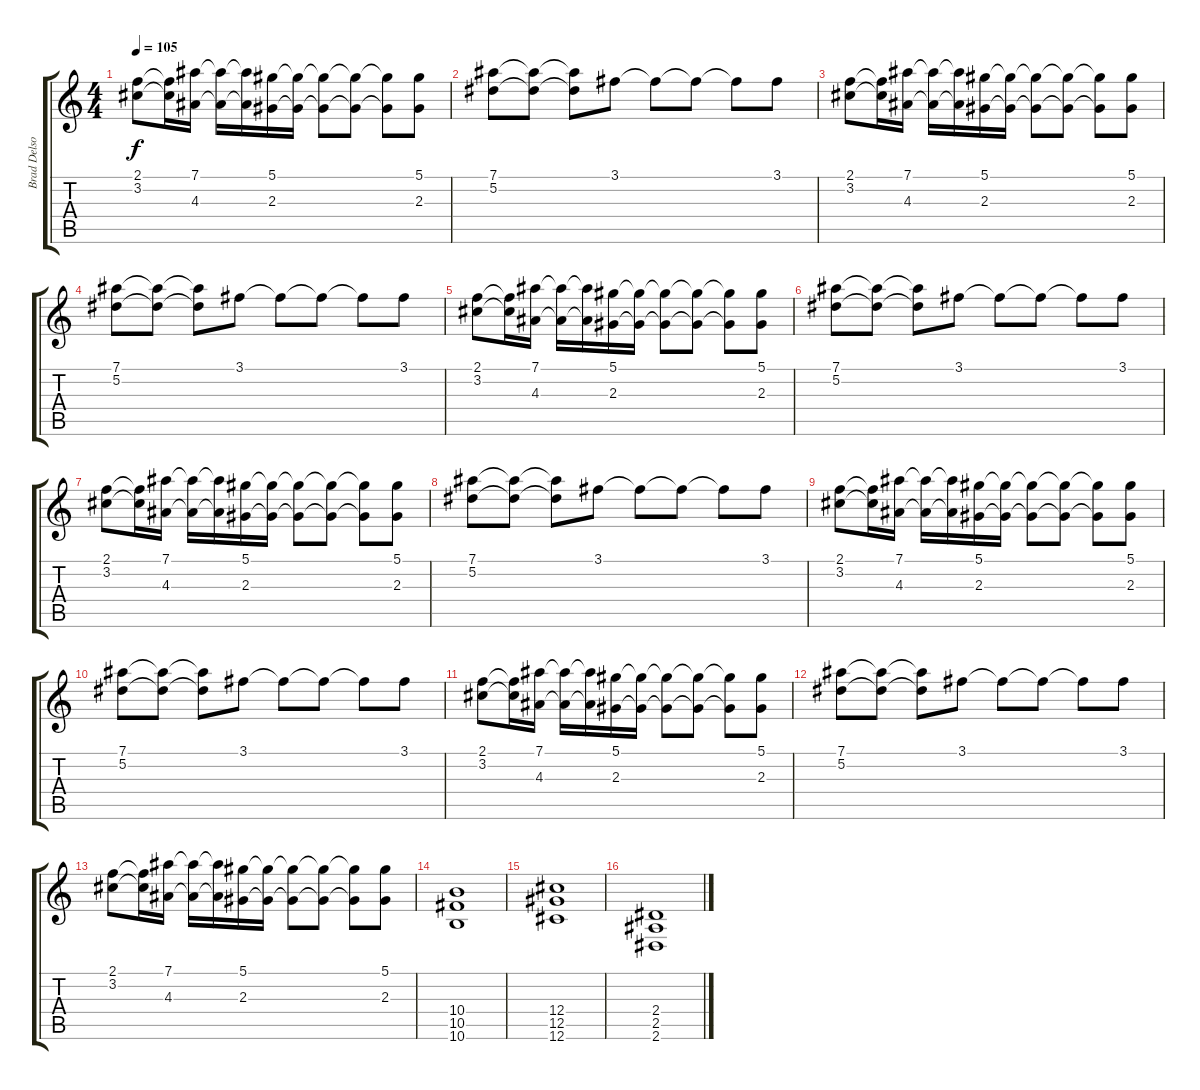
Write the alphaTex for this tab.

\track ("Brad Delson (Main Guitar)" "Brad Delso") {instrument distortionguitar}
\staff {score tabs}
\tuning (Eb4 Bb3 Gb3 Db3 Ab2 Db2) {hide}
\ts (4 4)
\tempo 105
\clef g2
\ks c
(2.1 3.2).8{dy f} (2.1{t} 3.2{t}).16 (7.1 4.3).16 (7.1{t} 4.3{t}).16 (7.1{t} 4.3{t}).16 (5.1 2.3).16 (5.1{t} 2.3{t}).16 (5.1{t} 2.3{t}).8 (5.1{t} 2.3{t}).8 (5.1{t} 2.3{t}).8 (5.1 2.3).8 |
(7.1 5.2).8{instrument acousticguitarsteel} (7.1{t} 5.2{t}).8 (7.1{t} 5.2{t}).8 3.1.8 3.1{t}.8 3.1{t}.8 3.1{t}.8 3.1.8 |
(2.1 3.2).8 (2.1{t} 3.2{t}).16 (7.1 4.3).16 (7.1{t} 4.3{t}).16 (7.1{t} 4.3{t}).16 (5.1 2.3).16 (5.1{t} 2.3{t}).16 (5.1{t} 2.3{t}).8 (5.1{t} 2.3{t}).8 (5.1{t} 2.3{t}).8 (5.1 2.3).8 |
(7.1 5.2).8 (7.1{t} 5.2{t}).8 (7.1{t} 5.2{t}).8 3.1.8 3.1{t}.8 3.1{t}.8 3.1{t}.8 3.1.8 |
(2.1 3.2).8 (2.1{t} 3.2{t}).16 (7.1 4.3).16 (7.1{t} 4.3{t}).16 (7.1{t} 4.3{t}).16 (5.1 2.3).16 (5.1{t} 2.3{t}).16 (5.1{t} 2.3{t}).8 (5.1{t} 2.3{t}).8 (5.1{t} 2.3{t}).8 (5.1 2.3).8 |
(7.1 5.2).8{instrument acousticguitarsteel} (7.1{t} 5.2{t}).8 (7.1{t} 5.2{t}).8 3.1.8 3.1{t}.8 3.1{t}.8 3.1{t}.8 3.1.8 |
(2.1 3.2).8 (2.1{t} 3.2{t}).16 (7.1 4.3).16 (7.1{t} 4.3{t}).16 (7.1{t} 4.3{t}).16 (5.1 2.3).16 (5.1{t} 2.3{t}).16 (5.1{t} 2.3{t}).8 (5.1{t} 2.3{t}).8 (5.1{t} 2.3{t}).8 (5.1 2.3).8 |
(7.1 5.2).8{instrument acousticguitarsteel} (7.1{t} 5.2{t}).8 (7.1{t} 5.2{t}).8 3.1.8 3.1{t}.8 3.1{t}.8 3.1{t}.8 3.1.8 |
(2.1 3.2).8 (2.1{t} 3.2{t}).16 (7.1 4.3).16 (7.1{t} 4.3{t}).16 (7.1{t} 4.3{t}).16 (5.1 2.3).16 (5.1{t} 2.3{t}).16 (5.1{t} 2.3{t}).8 (5.1{t} 2.3{t}).8 (5.1{t} 2.3{t}).8 (5.1 2.3).8 |
(7.1 5.2).8{instrument acousticguitarsteel} (7.1{t} 5.2{t}).8 (7.1{t} 5.2{t}).8 3.1.8 3.1{t}.8 3.1{t}.8 3.1{t}.8 3.1.8 |
(2.1 3.2).8 (2.1{t} 3.2{t}).16 (7.1 4.3).16 (7.1{t} 4.3{t}).16 (7.1{t} 4.3{t}).16 (5.1 2.3).16 (5.1{t} 2.3{t}).16 (5.1{t} 2.3{t}).8 (5.1{t} 2.3{t}).8 (5.1{t} 2.3{t}).8 (5.1 2.3).8 |
(7.1 5.2).8{instrument acousticguitarsteel} (7.1{t} 5.2{t}).8 (7.1{t} 5.2{t}).8 3.1.8 3.1{t}.8 3.1{t}.8 3.1{t}.8 3.1.8 |
(2.1 3.2).8 (2.1{t} 3.2{t}).16 (7.1 4.3).16 (7.1{t} 4.3{t}).16 (7.1{t} 4.3{t}).16 (5.1 2.3).16 (5.1{t} 2.3{t}).16 (5.1{t} 2.3{t}).8 (5.1{t} 2.3{t}).8 (5.1{t} 2.3{t}).8 (5.1 2.3).8 |
(10.4 10.5 10.6).1{instrument distortionguitar} |
(12.4 12.5 12.6).1 |
(2.4 2.5 2.6).1
